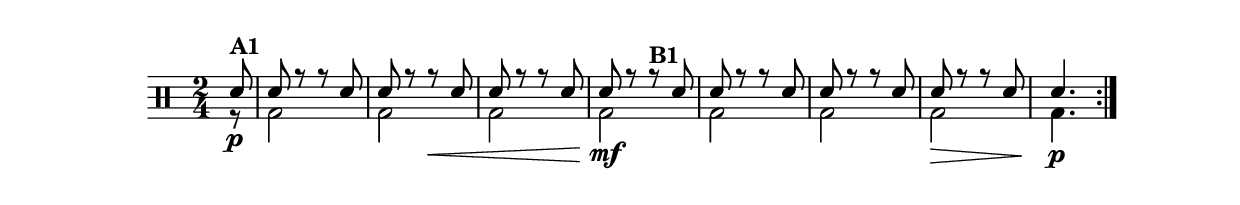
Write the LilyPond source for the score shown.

%-*- coding: utf-8 -*-

\version "2.10.00"

%\header {title = "variacoes sobre ciranda cirandinha - variacao 1"}

\drums {

\override Score.BarNumber #'transparent = ##t
\override Staff.TimeSignature #'style = #'()
\time 2/4 
\partial 8*1

\context DrumVoice = "1" { }
\context DrumVoice = "2" {  }

<<
{
\repeat volta 2 {
sn8^\markup {\column {\bold  {A1}}} 
sn r r sn
sn r r sn
sn r r sn
sn r r^\markup{\bold {B1}} sn
sn r r sn
sn r r sn
sn r r sn
sn4.

}
}

\\
{
r8\p
bd2
<<bd {s4 s4\<}>>
bd2
bd2\!\mf
bd
bd
<<bd { s4\> s4}>>
bd4.\!\p

}
>>
}

